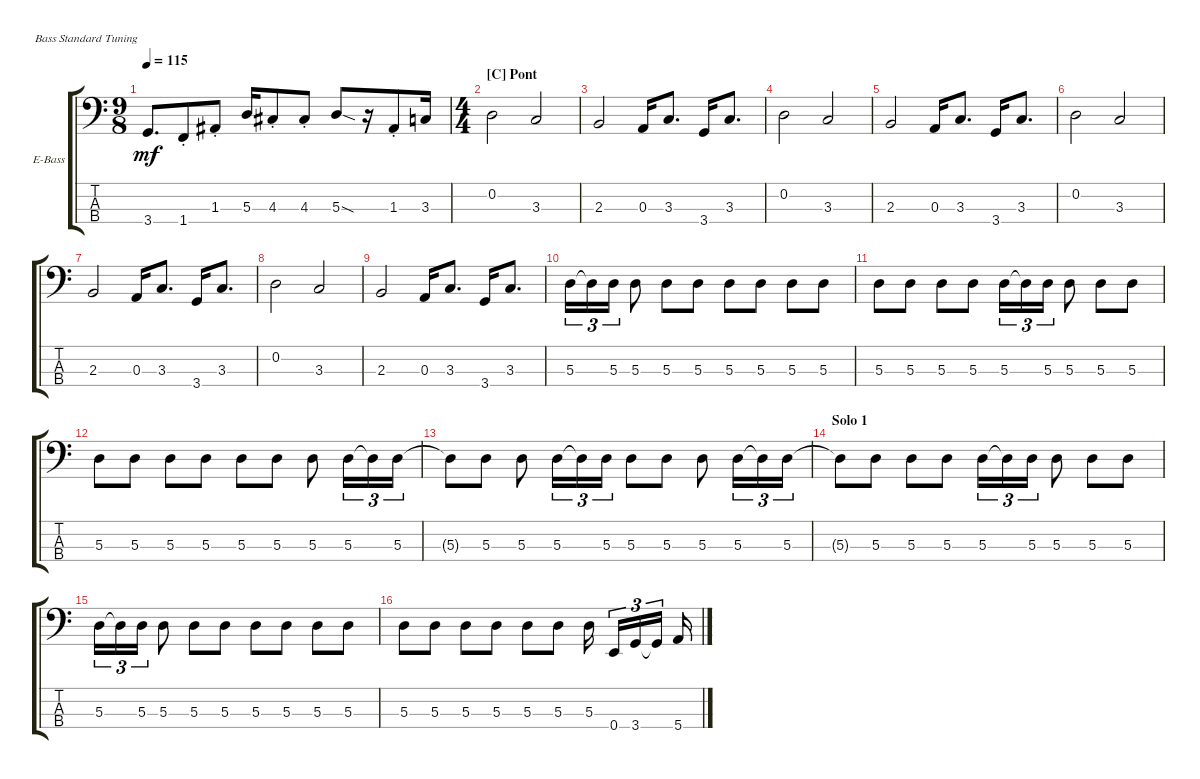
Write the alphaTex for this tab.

\defaultSystemsLayout 4
\bracketExtendMode groupsimilarinstruments
\firstSystemTrackNameOrientation horizontal
\otherSystemsTrackNameOrientation horizontal
\track ("Basse " "E-Bass") {instrument electricbassfinger}
\staff {score tabs}
\tuning (G2 D2 A1 E1)
\ts (9 8)
\tempo 115
\clef f4
\scale
0.540931
\ks c
3.4{t}.8{d dy mf} 1.4{st}.8 1.3{st}.8 5.3.16 4.3{st}.8 4.3{st}.8 5.3{sod}.8 r.16 1.3{st}.8 3.3.16 |
\ts (4 4)
\section ("C" "Pont")
\scale
0.235955 0.2.2 3.3.2 |
\scale
0.223114 2.3.2 0.3.16 3.3.8{d} 3.4.16 3.3.8{d} |
\scale
0.28483 0.2.2 3.3.2 |
\scale
0.430341 2.3.2 0.3.16 3.3.8{d} 3.4.16 3.3.8{d} |
\scale
0.28483 0.2.2 3.3.2 |
\scale
0.375676 2.3.2 0.3.16 3.3.8{d} 3.4.16 3.3.8{d} |
\scale
0.248649 0.2.2 3.3.2 |
\scale
0.375676 2.3.2 0.3.16 3.3.8{d} 3.4.16 3.3.8{d} |
\scale
0.333333 5.3.16{tu (3 2)} 5.3{t}.16{tu (3 2)} 5.3.16{tu (3 2)} 5.3.8 5.3.8 5.3.8 5.3.8 5.3.8 5.3.8 5.3.8 |
\scale
0.333333 5.3.8 5.3.8 5.3.8 5.3.8 5.3.16{tu (3 2)} 5.3{t}.16{tu (3 2)} 5.3.16{tu (3 2)} 5.3.8 5.3.8 5.3.8 |
\scale
0.333333 5.3.8 5.3.8 5.3.8 5.3.8 5.3.8 5.3.8 5.3.8 5.3.16{tu (3 2)} 5.3{t}.16{tu (3 2)} 5.3.16{tu (3 2)} |
\scale
0.333333 5.3{t}.8 5.3.8 5.3.8 5.3.16{tu (3 2)} 5.3{t}.16{tu (3 2)} 5.3.16{tu (3 2)} 5.3.8 5.3.8 5.3.8 5.3.16{tu (3 2)} 5.3{t}.16{tu (3 2)} 5.3.16{tu (3 2)} |
\section ("" "Solo 1")
\scale
0.333333 5.3{t}.8 5.3.8 5.3.8 5.3.8 5.3.16{tu (3 2)} 5.3{t}.16{tu (3 2)} 5.3.16{tu (3 2)} 5.3.8 5.3.8 5.3.8 |
\scale
0.333333 5.3.16{tu (3 2)} 5.3{t}.16{tu (3 2)} 5.3.16{tu (3 2)} 5.3.8 5.3.8 5.3.8 5.3.8 5.3.8 5.3.8 5.3.8 |
\scale
0.432624 5.3.8 5.3.8 5.3.8 5.3.8 5.3.8 5.3.8 5.3.16 0.4.16{tu (3 2)} 3.4.16{tu (3 2)} 3.4{t}.16{tu (3 2)} 5.4.16
